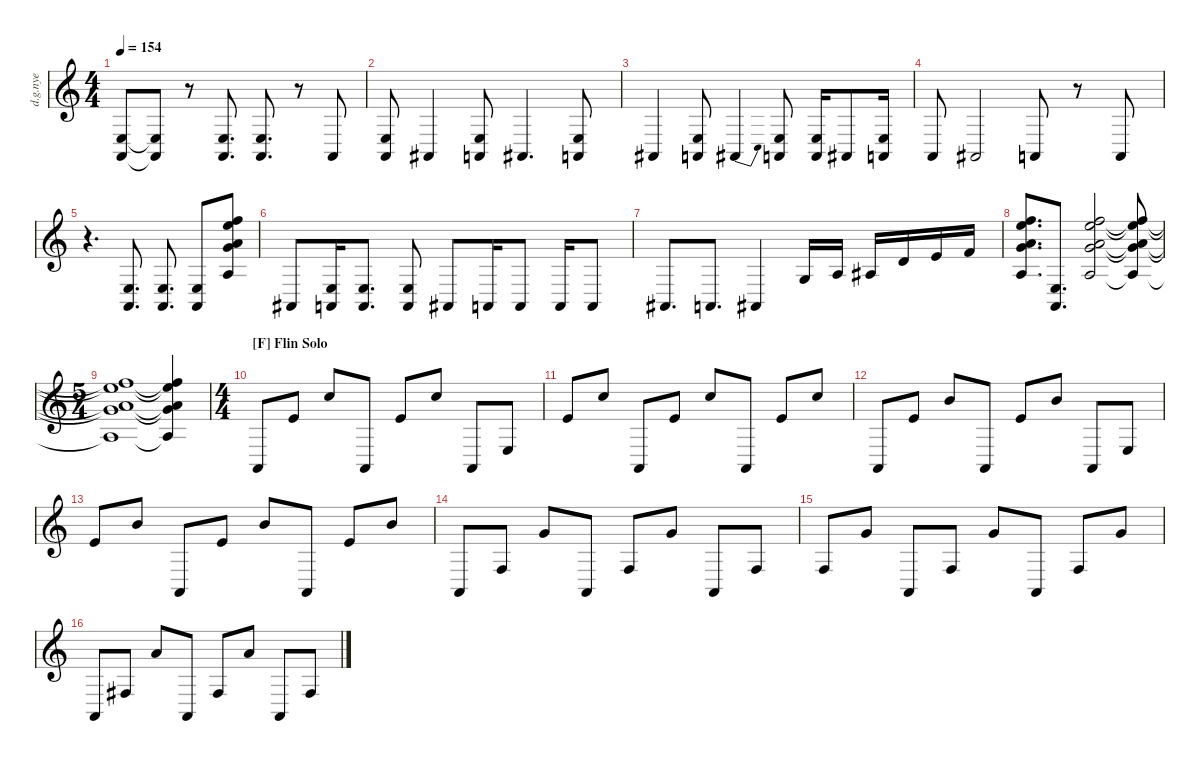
\defaultSystemsLayout 4
\hideDynamics
\bracketExtendMode nobrackets
\otherSystemsTrackNameOrientation horizontal
\track ("Distortion Guitar Nye" "d.g.nye") {instrument distortionguitar}
\staff {score}
\tuning (E4 B3 G3 D3 A2 E2 A1)
\ts (4 4)
\tempo 154
\clef g2
\ks c
(0.7{pm} 0.6{pm}).8{dy f beam Up} (0.7{pm t} 0.6{pm t}).8{beam Up} r.8{beam Up} (0.7{pm} 0.6{pm}).8{d beam Up} (0.7{pm} 0.6{pm}).8{d beam Up} r.8{beam Up} 0.7.8{beam Up} |
(0.7{pm} 0.6{pm}).8{beam Up} 1.7{acc #}.4{beam Up} (0.7{pm} 0.6{pm}).8{beam Up} 1.7{acc #}.4{d beam Up} (0.7{pm} 0.6{pm}).8{beam Up} |
1.7{acc #}.4{beam Up} (0.7{pm} 0.6{pm}).8{beam Up} 1.7{be (bend 0 0 14.399999999999999 4) acc #}.4{beam Up} (0.7{pm} 0.6{pm}).8{beam Up} (0.7{pm} 0.6{pm}).16{beam Up} 1.7{acc #}.8{beam Up} (0.7{pm} 0.6{pm}).16{beam Up} |
0.7.8{beam Up} 1.7{acc #}.2{beam Up} 0.7.8{beam Up} r.8{beam Up} 0.7.8{beam Up} |
r.4{d beam Down} (0.7{pm} 0.6{pm}).8{d dy mf beam Up} (0.7{pm} 0.6{pm}).8{d beam Up} (0.7{pm} 0.6{pm}).8{beam Up} (6.2 7.4 0.5 0.3 0.1).8{beam Up} |
1.7{acc #}.8{beam Up} (0.7{pm} 0.6{pm}).16{beam Up} (0.7{pm} 0.6{pm}).8{d beam Up} (0.7{pm} 0.6{pm}).8{beam Up} 1.7{acc #}.8{beam Up} 0.7{pm}.16{beam Up} 0.7{pm}.8{beam Up} 0.7{pm}.16{beam Up} 0.7{pm}.8{beam Up} |
1.7{acc #}.8{d beam Up} 0.7.8{d beam Up} 1.7{acc #}.4{beam Up} 3.6.16{beam Up} 5.6.16{beam Up} 6.6{acc #}.16{beam Up} 5.5.16{beam Up} 7.5.16{beam Up} 8.5.16{beam Up} |
(0.5 7.4 0.3 6.2 0.1).8{d beam Up} (0.7 0.6{pm}).8{d beam Up} (0.5 7.4 0.3 6.2 0.1).2{beam Up} (0.5{t} 7.4{t} 0.3{t} 6.2{t} 0.1{t}).8{beam Up} |
\ts (5 4)
\beaming (8 6 4)
(0.5{t} 7.4{t} 0.3{t} 6.2{t} 0.1{t}).1{beam Up} (0.5{t} 7.4{t} 0.3{t} 6.2{t} 0.1{t}).4{beam Up} |
\ts (4 4)
\beaming (8 2 2 2 2)
\section ("F" "Flin Solo")
0.7.8{beam Up} 7.5.8{beam Up} 10.4.8{beam Up} 0.7.8{beam Up} 7.5.8{beam Up} 10.4.8{beam Up} 0.7.8{beam Up} 0.6.8{beam Up} |
7.5.8{beam Up} 10.4.8{beam Up} 0.7.8{beam Up} 7.5.8{beam Up} 10.4.8{beam Up} 0.7.8{beam Up} 7.5.8{beam Up} 10.4.8{beam Up} |
0.7.8{beam Up} 7.5.8{beam Up} 9.4.8{beam Up} 0.7.8{beam Up} 7.5.8{beam Up} 9.4.8{beam Up} 0.7.8{beam Up} 0.6.8{beam Up} |
7.5.8{beam Up} 9.4.8{beam Up} 0.7.8{beam Up} 7.5.8{beam Up} 9.4.8{beam Up} 0.7.8{beam Up} 7.5.8{beam Up} 9.4.8{beam Up} |
0.7.8{beam Up} 8.7.8{beam Up} 10.5.8{beam Up} 0.7.8{beam Up} 8.7.8{beam Up} 10.5.8{beam Up} 0.7.8{beam Up} 8.7.8{beam Up} |
8.7.8{beam Up} 10.5.8{beam Up} 0.7.8{beam Up} 8.7.8{beam Up} 10.5.8{beam Up} 0.7.8{beam Up} 8.7.8{beam Up} 10.5.8{beam Up} |
0.7.8{beam Up} 9.7{acc #}.8{beam Up} 12.5.8{beam Up} 0.7.8{beam Up} 9.7{acc #}.8{beam Up} 12.5.8{beam Up} 0.7.8{beam Up} 9.7{acc #}.8{beam Up}
